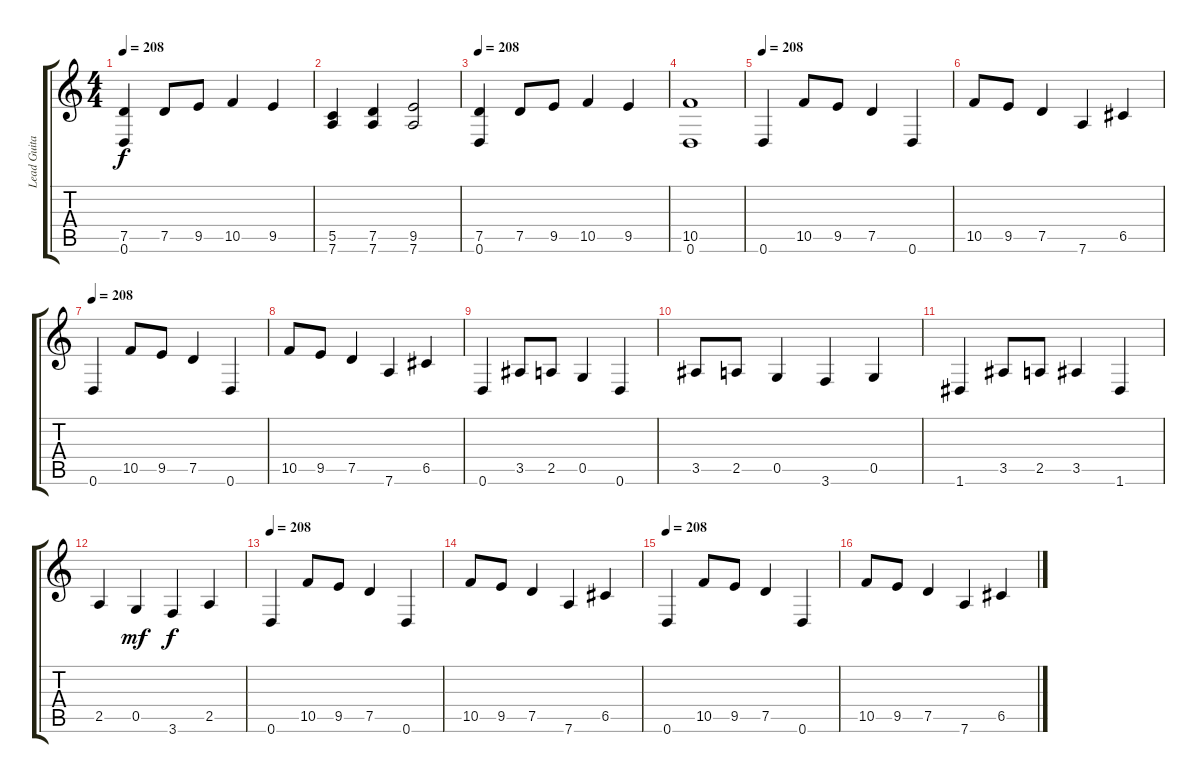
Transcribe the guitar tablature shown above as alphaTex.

\track ("Lead Guitar" "Lead Guita") {instrument distortionguitar}
\staff {score tabs}
\tuning (D4 A3 F3 C3 G2 D2) {hide}
\ts (4 4)
\tempo 208
\clef g2
\ks c
(7.5 0.6).4{dy f} 7.5.8 9.5.8 10.5.4 9.5.4 |
(5.5 7.6).4 (7.5 7.6).4 (9.5 7.6).2 |
\tempo 208
(7.5 0.6).4 7.5.8 9.5.8 10.5.4 9.5.4 |
(10.5 0.6).1 |
\tempo 208
0.6.4 10.5.8 9.5.8 7.5.4 0.6.4 |
10.5.8 9.5.8 7.5.4 7.6.4 6.5.4 |
\tempo 208
0.6.4 10.5.8 9.5.8 7.5.4 0.6.4 |
10.5.8 9.5.8 7.5.4 7.6.4 6.5.4 |
0.6.4 3.5.8 2.5.8 0.5.4 0.6.4 |
3.5.8 2.5.8 0.5.4 3.6.4 0.5.4 |
1.6.4 3.5.8 2.5.8 3.5.4 1.6.4 |
2.5.4 0.5.4{dy mf} 3.6.4{dy f} 2.5.4 |
\tempo 208
0.6.4 10.5.8 9.5.8 7.5.4 0.6.4 |
10.5.8 9.5.8 7.5.4 7.6.4 6.5.4 |
\tempo 208
0.6.4 10.5.8 9.5.8 7.5.4 0.6.4 |
10.5.8 9.5.8 7.5.4 7.6.4 6.5.4
